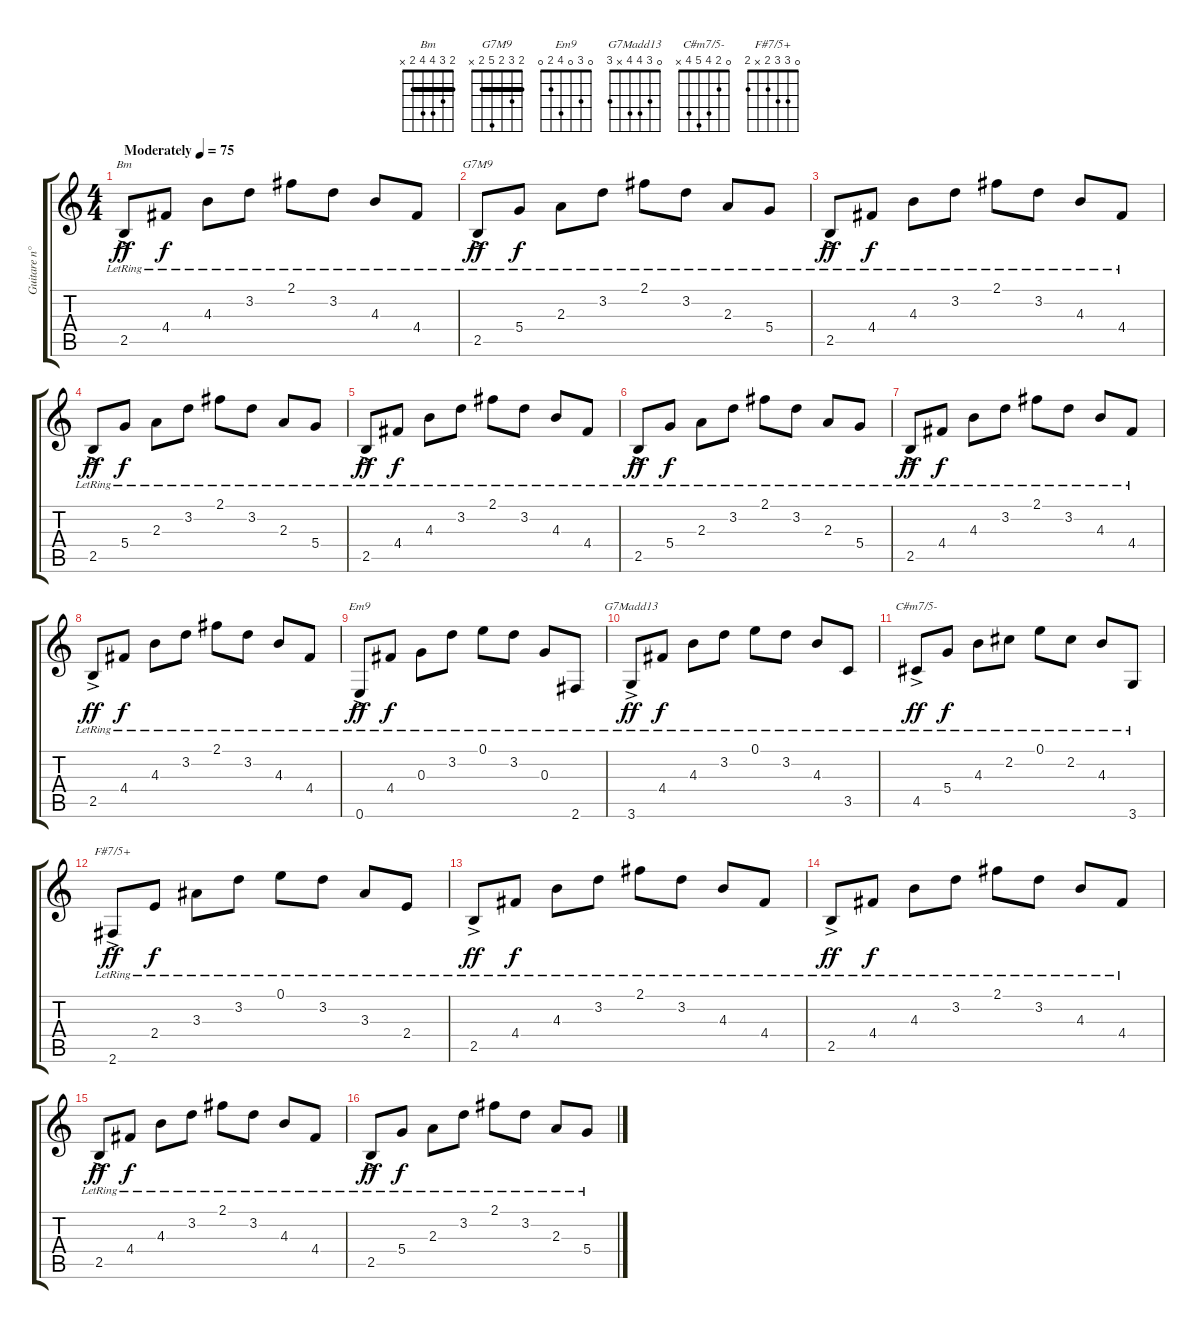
\track ("Guitare n°1" "Guitare n°") {instrument acousticguitarnylon}
\staff {score tabs}
\tuning (E4 B3 G3 D3 A2 E2) {hide}
\chord ("Bm" 2 3 4 4 2 x) {barre 2}
\chord ("G7M9" 2 3 2 5 2 x) {barre 2}
\chord ("Em9" 0 3 0 4 2 0)
\chord ("G7Madd13" 0 3 4 4 x 3)
\chord ("C#m7/5-" 0 2 4 5 4 x)
\chord ("F#7/5+" 0 3 3 2 x 2)
\ts (4 4)
\tempo (75 "Moderately")
\clef g2
\ks c
2.5{ac lr}.8{ch "Bm" dy ff instrument acousticguitarnylon} 4.4{lr}.8{dy f} 4.3{lr}.8 3.2{lr}.8 2.1{lr}.8 3.2{lr}.8 4.3{lr}.8 4.4{lr}.8 |
2.5{ac lr}.8{ch "G7M9" dy ff} 5.4{lr}.8{dy f} 2.3{lr}.8 3.2{lr}.8 2.1{lr}.8 3.2{lr}.8 2.3{lr}.8 5.4{lr}.8 |
2.5{ac lr}.8{dy ff} 4.4{lr}.8{dy f} 4.3{lr}.8 3.2{lr}.8 2.1{lr}.8 3.2{lr}.8 4.3{lr}.8 4.4{lr}.8 |
2.5{ac lr}.8{dy ff} 5.4{lr}.8{dy f} 2.3{lr}.8 3.2{lr}.8 2.1{lr}.8 3.2{lr}.8 2.3{lr}.8 5.4{lr}.8 |
2.5{ac lr}.8{dy ff} 4.4{lr}.8{dy f} 4.3{lr}.8 3.2{lr}.8 2.1{lr}.8 3.2{lr}.8 4.3{lr}.8 4.4{lr}.8 |
2.5{ac lr}.8{dy ff} 5.4{lr}.8{dy f} 2.3{lr}.8 3.2{lr}.8 2.1{lr}.8 3.2{lr}.8 2.3{lr}.8 5.4{lr}.8 |
2.5{ac lr}.8{dy ff} 4.4{lr}.8{dy f} 4.3{lr}.8 3.2{lr}.8 2.1{lr}.8 3.2{lr}.8 4.3{lr}.8 4.4{lr}.8 |
2.5{ac lr}.8{dy ff} 4.4{lr}.8{dy f} 4.3{lr}.8 3.2{lr}.8 2.1{lr}.8 3.2{lr}.8 4.3{lr}.8 4.4{lr}.8 |
0.6{ac lr}.8{ch "Em9" dy ff} 4.4{lr}.8{dy f} 0.3{lr}.8 3.2{lr}.8 0.1{lr}.8 3.2{lr}.8 0.3{lr}.8 2.6{lr}.8 |
3.6{ac lr}.8{ch "G7Madd13" dy ff} 4.4{lr}.8{dy f} 4.3{lr}.8 3.2{lr}.8 0.1{lr}.8 3.2{lr}.8 4.3{lr}.8 3.5{lr}.8 |
4.5{ac lr}.8{ch "C#m7/5-" dy ff} 5.4{lr}.8{dy f} 4.3{lr}.8 2.2{lr}.8 0.1{lr}.8 2.2{lr}.8 4.3{lr}.8 3.6{lr}.8 |
2.6{ac lr}.8{ch "F#7/5+" dy ff} 2.4{lr}.8{dy f} 3.3{lr}.8 3.2{lr}.8 0.1{lr}.8 3.2{lr}.8 3.3{lr}.8 2.4{lr}.8 |
2.5{ac lr}.8{dy ff} 4.4{lr}.8{dy f} 4.3{lr}.8 3.2{lr}.8 2.1{lr}.8 3.2{lr}.8 4.3{lr}.8 4.4{lr}.8 |
2.5{ac lr}.8{dy ff} 4.4{lr}.8{dy f} 4.3{lr}.8 3.2{lr}.8 2.1{lr}.8 3.2{lr}.8 4.3{lr}.8 4.4{lr}.8 |
2.5{ac lr}.8{dy ff} 4.4{lr}.8{dy f} 4.3{lr}.8 3.2{lr}.8 2.1{lr}.8 3.2{lr}.8 4.3{lr}.8 4.4{lr}.8 |
2.5{ac lr}.8{dy ff} 5.4{lr}.8{dy f} 2.3{lr}.8 3.2{lr}.8 2.1{lr}.8 3.2{lr}.8 2.3{lr}.8 5.4{lr}.8
